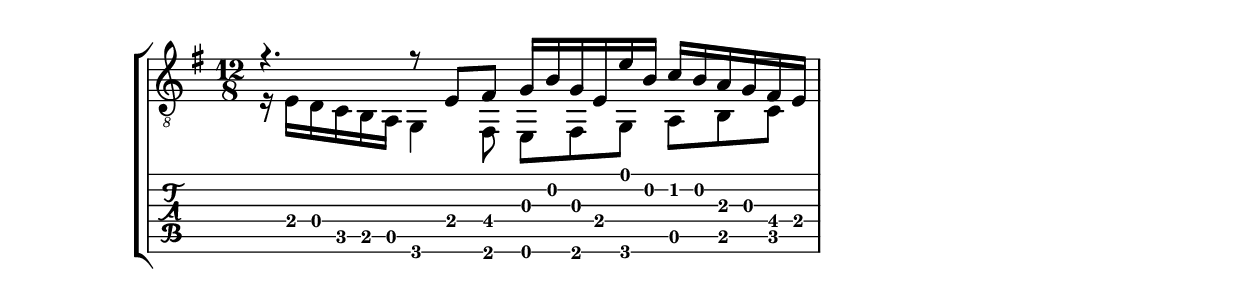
%% DO NOT EDIT this file manually; it is automatically
%% generated from LSR http://lsr.dsi.unimi.it
%% Make any changes in LSR itself, or in Documentation/snippets/new/ ,
%% and then run scripts/auxiliar/makelsr.py
%%
%% This file is in the public domain.
\version "2.14.0"

\header {
  lsrtags = "fretted-strings"

%% Translation of GIT committish: 6977ddc9a3b63ea810eaecb864269c7d847ccf98
  texidoces = "
La polifonía se crea de la misma forma en un @code{TabStaff} que
en una pauta normal.

"
  doctitlees = "Polifonía en tablaturas"


%% Translation of GIT committish: 0a868be38a775ecb1ef935b079000cebbc64de40
  texidocde = "
Polyphonie kann in einer Tabulatur (@code{TabStaff}) genauso wie in einem
normalen Notensystem erstellt werden.

"
  doctitlede = "Polyphonie in einer Tabulatur"

%% Translation of GIT committish: ac6297e4fa174ac5759cc450ad085c2fac9ba00b
  texidocfr = "
Une section polyphonique s'obtient dans un @code{TabStaff} de la
même manière que dans une portée normale.

"
  doctitlefr = "Polyphonie en mode tablature"


  texidoc = "
Polyphony is created the same way in a @code{TabStaff} as in a regular
staff.

"
  doctitle = "Polyphony in tablature"
} % begin verbatim

upper = \relative c' {
  \time 12/8
  \key e \minor
  \voiceOne
  r4. r8 e, fis g16 b g e e' b c b a g fis e
}

lower = \relative c {
  \key e \minor
  \voiceTwo
  r16 e d c b a g4 fis8 e fis g a b c
}

\score {
  <<
    \new StaffGroup = "tab with traditional" <<
      \new Staff = "guitar traditional" <<
        \clef "treble_8"
        \context Voice = "upper" \upper
        \context Voice = "lower" \lower
      >>
      \new TabStaff = "guitar tab" <<
        \context TabVoice = "upper" \upper
        \context TabVoice = "lower" \lower
      >>
    >>
  >>
}

